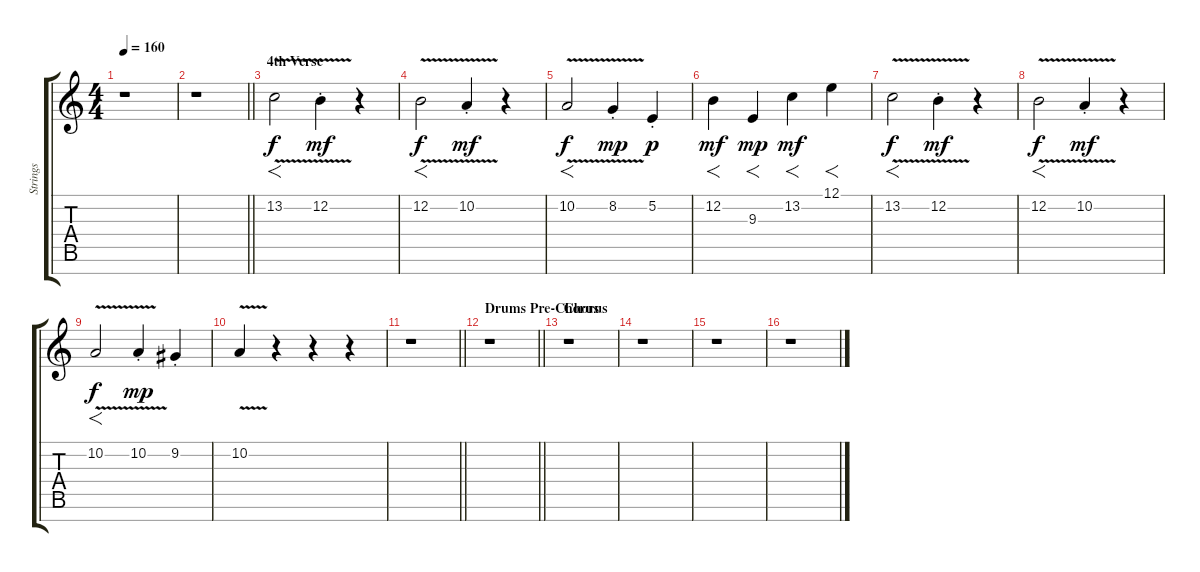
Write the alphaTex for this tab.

\track ("Strings" "Strings") {instrument stringensemble1}
\staff {score tabs}
\tuning (E4 B3 G3 D3 A2 E2 B1) {hide}
\ts (4 4)
\tempo 160
\clef g2
\ks c
r.1{dy mp} |
\barLineRight lightlight
r.1 |
\section ("" "4th Verse")
13.2{v}.2{f dy f volume 14 balance 5 instrument tremolostrings} 12.2{v st}.4{dy mf} r.4 |
12.2{v}.2{f dy f} 10.2{v st}.4{dy mf} r.4 |
10.2{v}.2{f dy f} 8.2{v st}.4{dy mp} 5.2{st}.4{dy p} |
12.2.4{f dy mf} 9.3.4{f dy mp} 13.2.4{f dy mf} 12.1.4{f} |
13.2{v}.2{f dy f} 12.2{v st}.4{dy mf} r.4 |
12.2{v}.2{f dy f} 10.2{v st}.4{dy mf} r.4 |
10.2{v}.2{f dy f} 10.2{v st}.4{dy mp} 9.2{st}.4 |
10.2{v}.4 r.4 r.4 r.4 |
\barLineRight lightlight
r.1 |
\section ("" "Drums Pre-Chorus")
\barLineRight lightlight
r.1 |
\section ("" "Chorus")
r.1 |
r.1 |
r.1 |
r.1
